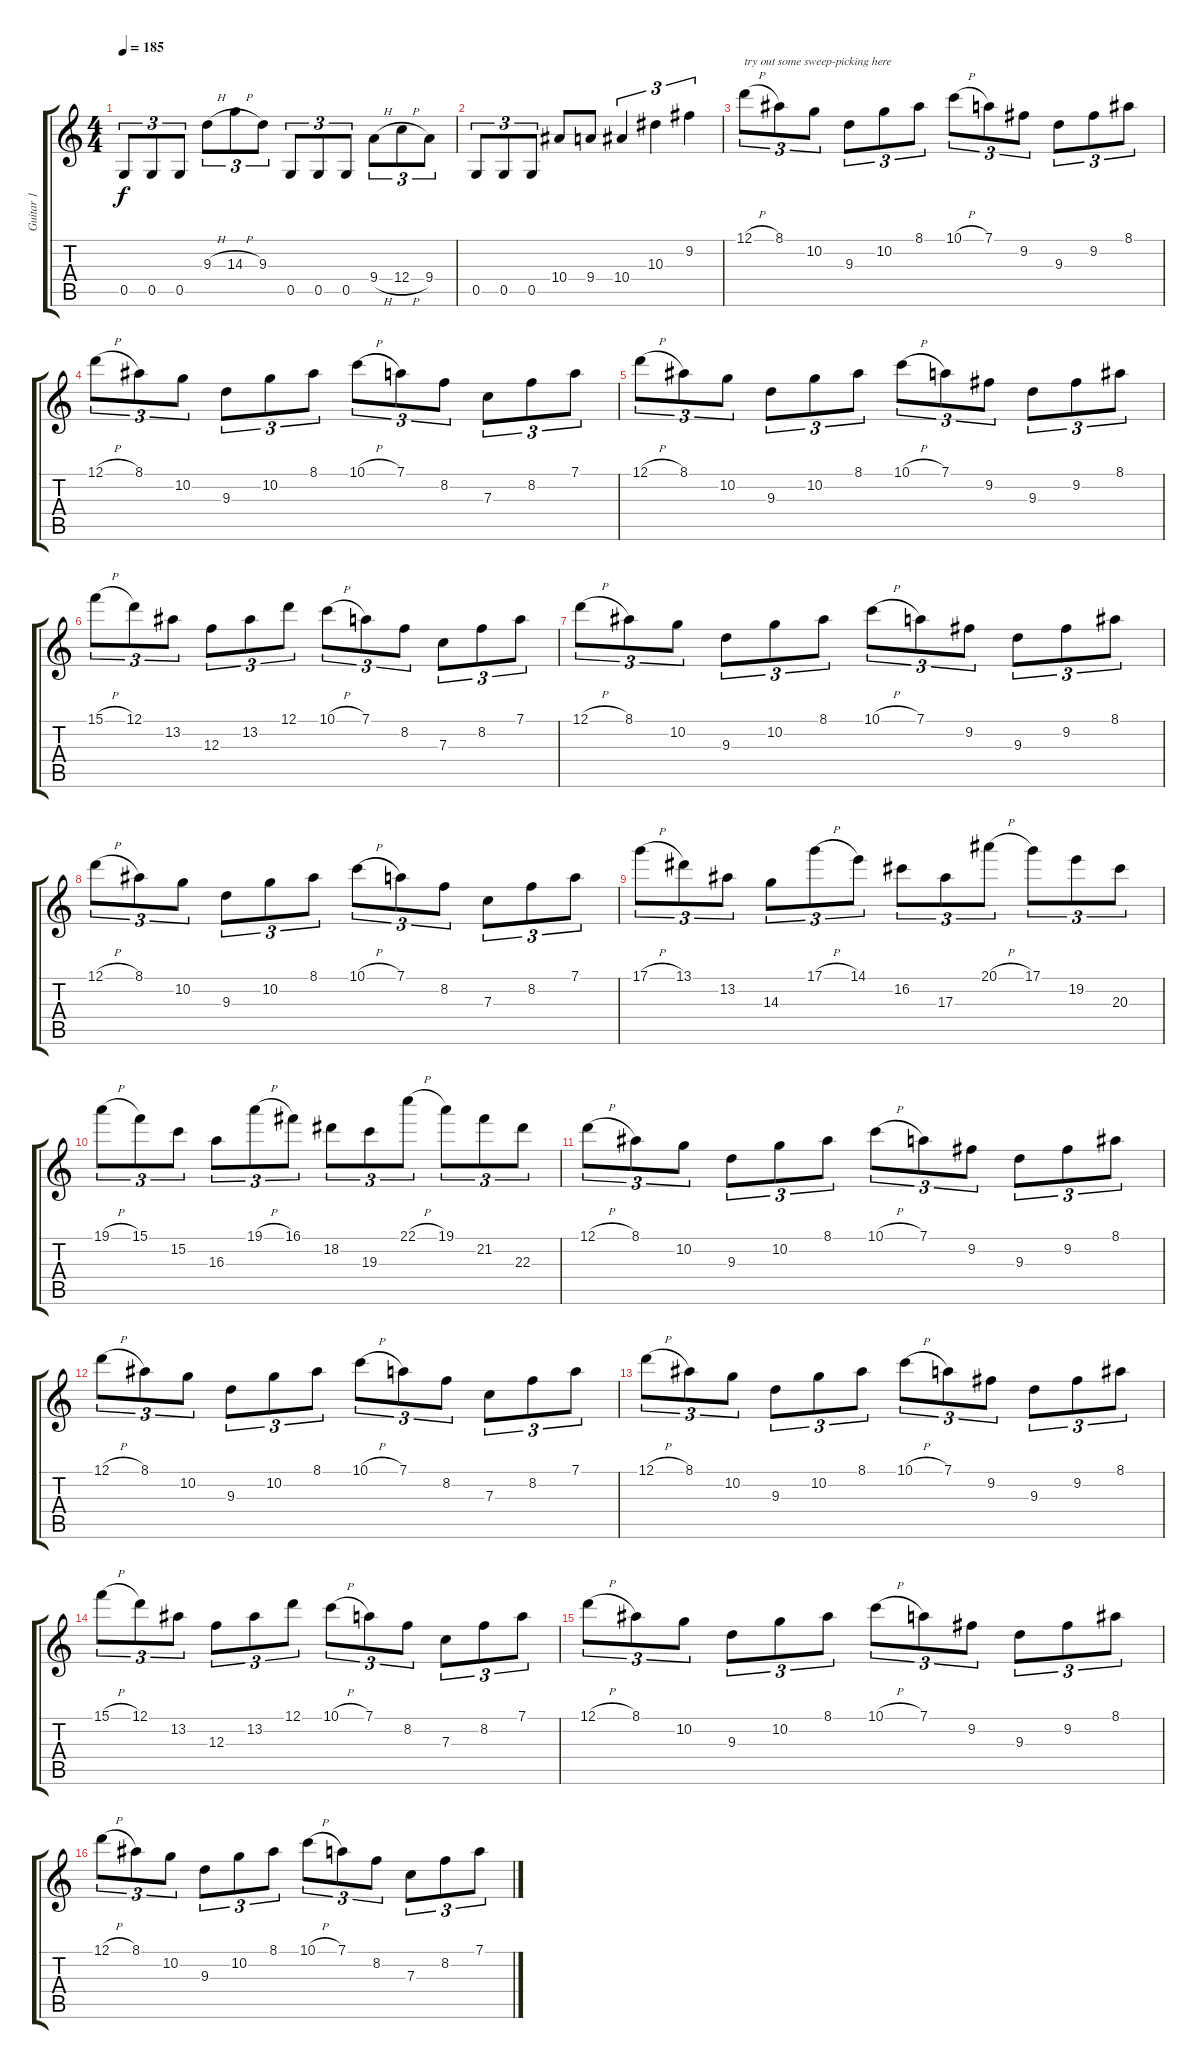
\track ("Guitar 1" "Guitar 1") {instrument acousticguitarnylon}
\staff {score tabs}
\tuning (D4 A3 F3 C3 G2 D2) {hide}
\ts (4 4)
\tempo 185
\clef g2
\ks c
0.5.8{tu (3 2) dy f} 0.5.8{tu (3 2)} 0.5.8{tu (3 2)} 9.3{h}.8{tu (3 2)} 14.3{h}.8{tu (3 2)} 9.3.8{tu (3 2)} 0.5.8{tu (3 2)} 0.5.8{tu (3 2)} 0.5.8{tu (3 2)} 9.4{h}.8{tu (3 2)} 12.4{h}.8{tu (3 2)} 9.4.8{tu (3 2)} |
0.5.8{tu (3 2)} 0.5.8{tu (3 2)} 0.5.8{tu (3 2)} 10.4.8 9.4.8 10.4.4{tu (3 2)} 10.3.4{tu (3 2)} 9.2.4{tu (3 2)} |
12.1{h}.8{tu (3 2) txt "try out some sweep-picking here"} 8.1.8{tu (3 2)} 10.2.8{tu (3 2)} 9.3.8{tu (3 2)} 10.2.8{tu (3 2)} 8.1.8{tu (3 2)} 10.1{h}.8{tu (3 2)} 7.1.8{tu (3 2)} 9.2.8{tu (3 2)} 9.3.8{tu (3 2)} 9.2.8{tu (3 2)} 8.1.8{tu (3 2)} |
12.1{h}.8{tu (3 2)} 8.1.8{tu (3 2)} 10.2.8{tu (3 2)} 9.3.8{tu (3 2)} 10.2.8{tu (3 2)} 8.1.8{tu (3 2)} 10.1{h}.8{tu (3 2)} 7.1.8{tu (3 2)} 8.2.8{tu (3 2)} 7.3.8{tu (3 2)} 8.2.8{tu (3 2)} 7.1.8{tu (3 2)} |
12.1{h}.8{tu (3 2)} 8.1.8{tu (3 2)} 10.2.8{tu (3 2)} 9.3.8{tu (3 2)} 10.2.8{tu (3 2)} 8.1.8{tu (3 2)} 10.1{h}.8{tu (3 2)} 7.1.8{tu (3 2)} 9.2.8{tu (3 2)} 9.3.8{tu (3 2)} 9.2.8{tu (3 2)} 8.1.8{tu (3 2)} |
15.1{h}.8{tu (3 2)} 12.1.8{tu (3 2)} 13.2.8{tu (3 2)} 12.3.8{tu (3 2)} 13.2.8{tu (3 2)} 12.1.8{tu (3 2)} 10.1{h}.8{tu (3 2)} 7.1.8{tu (3 2)} 8.2.8{tu (3 2)} 7.3.8{tu (3 2)} 8.2.8{tu (3 2)} 7.1.8{tu (3 2)} |
12.1{h}.8{tu (3 2)} 8.1.8{tu (3 2)} 10.2.8{tu (3 2)} 9.3.8{tu (3 2)} 10.2.8{tu (3 2)} 8.1.8{tu (3 2)} 10.1{h}.8{tu (3 2)} 7.1.8{tu (3 2)} 9.2.8{tu (3 2)} 9.3.8{tu (3 2)} 9.2.8{tu (3 2)} 8.1.8{tu (3 2)} |
12.1{h}.8{tu (3 2)} 8.1.8{tu (3 2)} 10.2.8{tu (3 2)} 9.3.8{tu (3 2)} 10.2.8{tu (3 2)} 8.1.8{tu (3 2)} 10.1{h}.8{tu (3 2)} 7.1.8{tu (3 2)} 8.2.8{tu (3 2)} 7.3.8{tu (3 2)} 8.2.8{tu (3 2)} 7.1.8{tu (3 2)} |
17.1{h}.8{tu (3 2)} 13.1.8{tu (3 2)} 13.2.8{tu (3 2)} 14.3.8{tu (3 2)} 17.1{h}.8{tu (3 2)} 14.1.8{tu (3 2)} 16.2.8{tu (3 2)} 17.3.8{tu (3 2)} 20.1{h}.8{tu (3 2)} 17.1.8{tu (3 2)} 19.2.8{tu (3 2)} 20.3.8{tu (3 2)} |
19.1{h}.8{tu (3 2)} 15.1.8{tu (3 2)} 15.2.8{tu (3 2)} 16.3.8{tu (3 2)} 19.1{h}.8{tu (3 2)} 16.1.8{tu (3 2)} 18.2.8{tu (3 2)} 19.3.8{tu (3 2)} 22.1{h}.8{tu (3 2)} 19.1.8{tu (3 2)} 21.2.8{tu (3 2)} 22.3.8{tu (3 2)} |
12.1{h}.8{tu (3 2)} 8.1.8{tu (3 2)} 10.2.8{tu (3 2)} 9.3.8{tu (3 2)} 10.2.8{tu (3 2)} 8.1.8{tu (3 2)} 10.1{h}.8{tu (3 2)} 7.1.8{tu (3 2)} 9.2.8{tu (3 2)} 9.3.8{tu (3 2)} 9.2.8{tu (3 2)} 8.1.8{tu (3 2)} |
12.1{h}.8{tu (3 2)} 8.1.8{tu (3 2)} 10.2.8{tu (3 2)} 9.3.8{tu (3 2)} 10.2.8{tu (3 2)} 8.1.8{tu (3 2)} 10.1{h}.8{tu (3 2)} 7.1.8{tu (3 2)} 8.2.8{tu (3 2)} 7.3.8{tu (3 2)} 8.2.8{tu (3 2)} 7.1.8{tu (3 2)} |
12.1{h}.8{tu (3 2)} 8.1.8{tu (3 2)} 10.2.8{tu (3 2)} 9.3.8{tu (3 2)} 10.2.8{tu (3 2)} 8.1.8{tu (3 2)} 10.1{h}.8{tu (3 2)} 7.1.8{tu (3 2)} 9.2.8{tu (3 2)} 9.3.8{tu (3 2)} 9.2.8{tu (3 2)} 8.1.8{tu (3 2)} |
15.1{h}.8{tu (3 2)} 12.1.8{tu (3 2)} 13.2.8{tu (3 2)} 12.3.8{tu (3 2)} 13.2.8{tu (3 2)} 12.1.8{tu (3 2)} 10.1{h}.8{tu (3 2)} 7.1.8{tu (3 2)} 8.2.8{tu (3 2)} 7.3.8{tu (3 2)} 8.2.8{tu (3 2)} 7.1.8{tu (3 2)} |
12.1{h}.8{tu (3 2)} 8.1.8{tu (3 2)} 10.2.8{tu (3 2)} 9.3.8{tu (3 2)} 10.2.8{tu (3 2)} 8.1.8{tu (3 2)} 10.1{h}.8{tu (3 2)} 7.1.8{tu (3 2)} 9.2.8{tu (3 2)} 9.3.8{tu (3 2)} 9.2.8{tu (3 2)} 8.1.8{tu (3 2)} |
12.1{h}.8{tu (3 2)} 8.1.8{tu (3 2)} 10.2.8{tu (3 2)} 9.3.8{tu (3 2)} 10.2.8{tu (3 2)} 8.1.8{tu (3 2)} 10.1{h}.8{tu (3 2)} 7.1.8{tu (3 2)} 8.2.8{tu (3 2)} 7.3.8{tu (3 2)} 8.2.8{tu (3 2)} 7.1.8{tu (3 2)}
